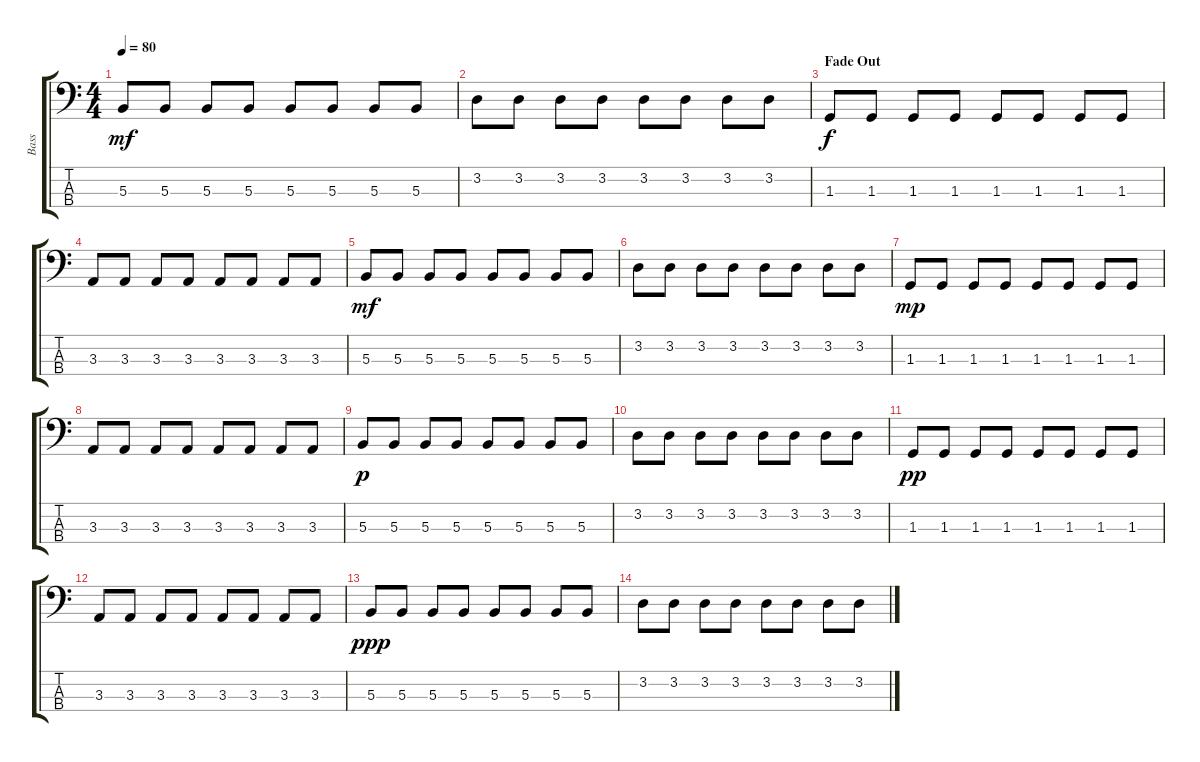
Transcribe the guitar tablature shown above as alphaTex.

\track ("Bass" "Bass") {instrument electricbassfinger}
\staff {score tabs}
\tuning (E2 B1 Gb1 B0) {hide}
\ts (4 4)
\tempo 80
\clef f4
\ks c
5.3.8{dy mf} 5.3.8 5.3.8 5.3.8 5.3.8 5.3.8 5.3.8 5.3.8 |
3.2.8 3.2.8 3.2.8 3.2.8 3.2.8 3.2.8 3.2.8 3.2.8 |
\section ("" "Fade Out")
1.3.8{dy f} 1.3.8 1.3.8 1.3.8 1.3.8 1.3.8 1.3.8 1.3.8 |
3.3.8 3.3.8 3.3.8 3.3.8 3.3.8 3.3.8 3.3.8 3.3.8 |
5.3.8{dy mf} 5.3.8 5.3.8 5.3.8 5.3.8 5.3.8 5.3.8 5.3.8 |
3.2.8 3.2.8 3.2.8 3.2.8 3.2.8 3.2.8 3.2.8 3.2.8 |
1.3.8{dy mp} 1.3.8 1.3.8 1.3.8 1.3.8 1.3.8 1.3.8 1.3.8 |
3.3.8 3.3.8 3.3.8 3.3.8 3.3.8 3.3.8 3.3.8 3.3.8 |
5.3.8{dy p} 5.3.8 5.3.8 5.3.8 5.3.8 5.3.8 5.3.8 5.3.8 |
3.2.8 3.2.8 3.2.8 3.2.8 3.2.8 3.2.8 3.2.8 3.2.8 |
1.3.8{dy pp} 1.3.8 1.3.8 1.3.8 1.3.8 1.3.8 1.3.8 1.3.8 |
3.3.8 3.3.8 3.3.8 3.3.8 3.3.8 3.3.8 3.3.8 3.3.8 |
5.3.8{dy ppp} 5.3.8 5.3.8 5.3.8 5.3.8 5.3.8 5.3.8 5.3.8 |
3.2.8 3.2.8 3.2.8 3.2.8 3.2.8 3.2.8 3.2.8 3.2.8
